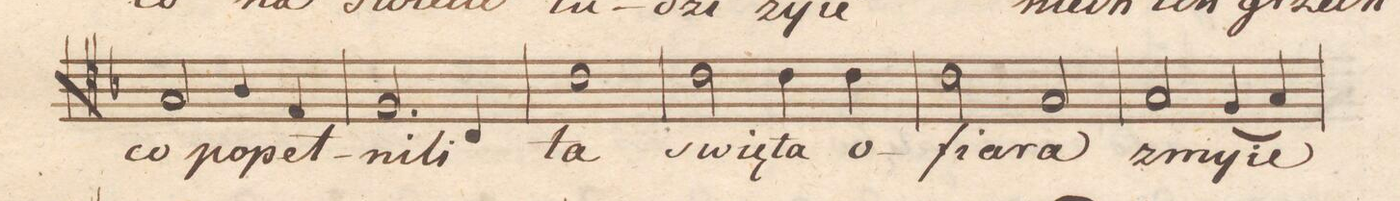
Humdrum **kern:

**kern	**text	**dynam
*I"Tenore.	*	*
*clefC4	*	*
*k[b-]	*	*
*met(c|)	*	*
*M2/2	*	*
2G/	co	.
4A/	po-	.
4E/	-peł-	.
=44	=44	=44
2.F/	-nili	.
4C/	.	.
=45	=45	=45
1c\	ta	.
=46	=46	=46
2c\	swię-	.
4c\	-ta	.
4c\	o-	.
=47	=47	=47
2c\	-fia-	.
2G/	-ra	.
=48	=48	=48
2G/	zmy-	.
(4F/	-ie	.
4G/)	.	.
=49	=49	=49
*-	*-	*-
